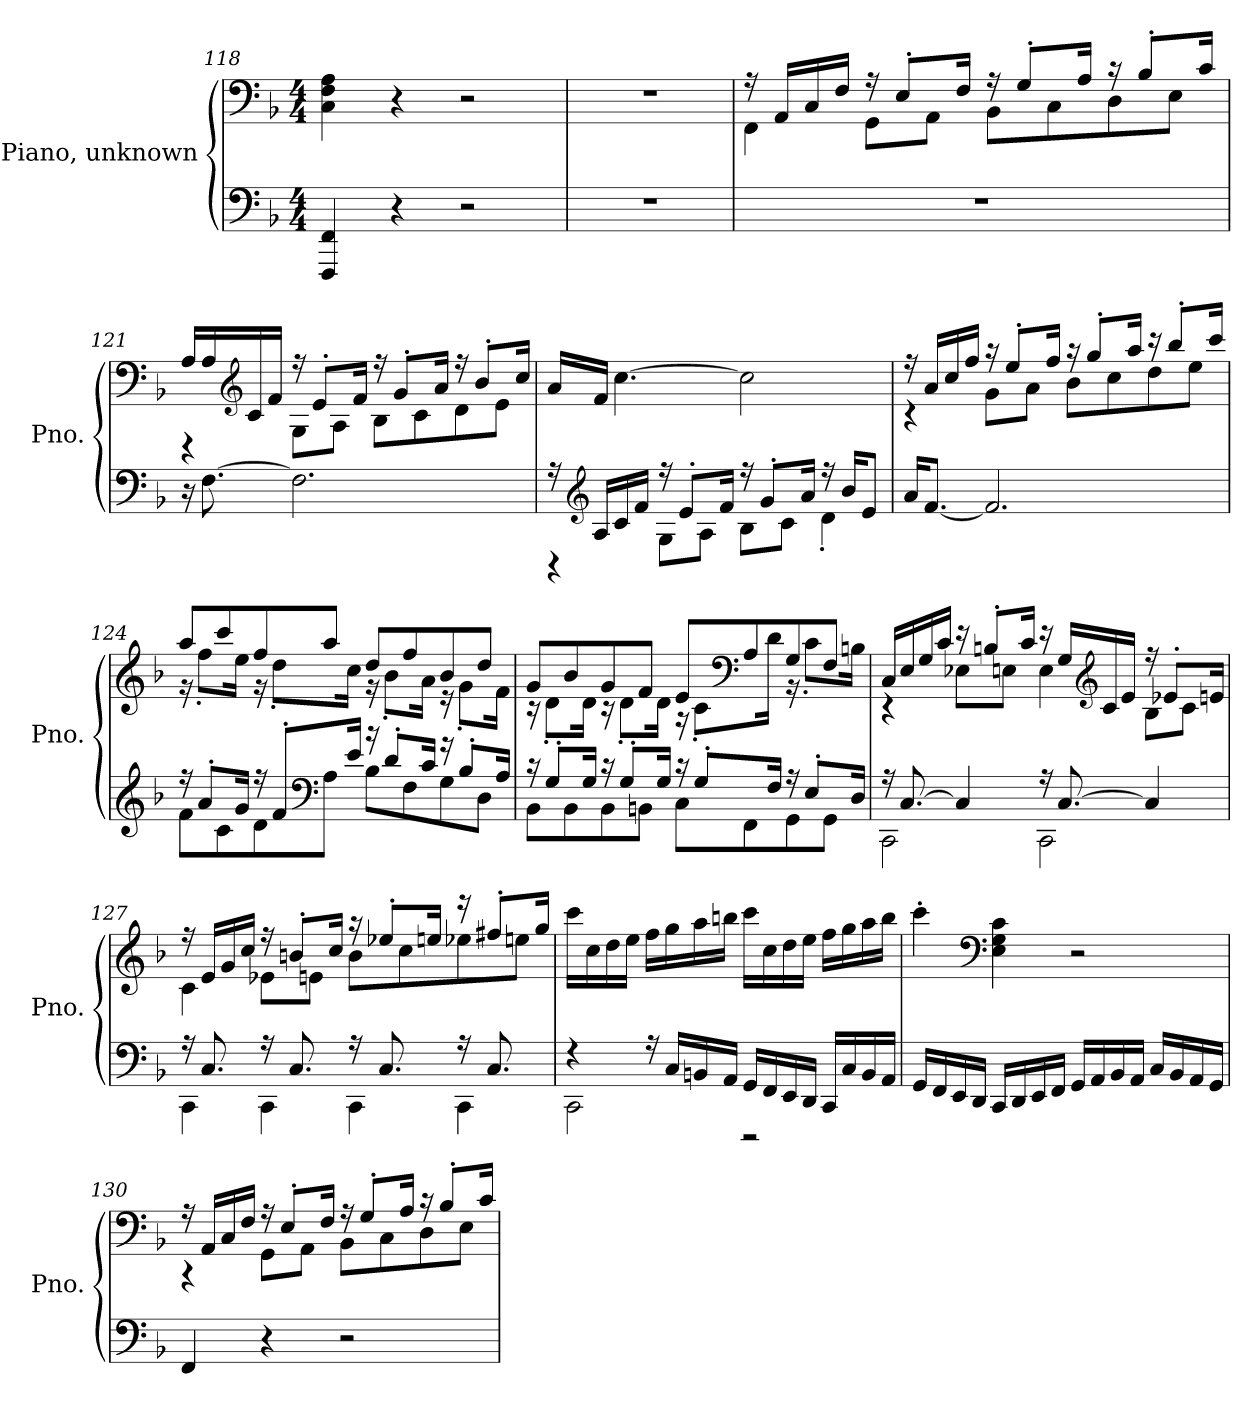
**kern	**kern
*part1	*part1
*staff2	*staff1
*I"Piano, unknown	*
*I'Pno.	*
*clefF4	*clefF4
*k[b-]	*k[b-]
*M4/4	*M4/4
=118	=118
4FFF/ 4FF/	4C\ 4F\ 4A\
4r	4r
2r	2r
=119	=119
1r	1r
!!LO:LB:g=z
=120	=120
*	*^
1r	16r	4FF\
.	16AA/LL	.
.	16C/	.
.	16F/JJ	.
.	16r	8GG\L
.	8E'/L	.
.	.	8AA\J
.	16F/Jk	.
.	16r	8BB-\L
.	8G'/L	.
.	.	8C\
.	16A/Jk	.
.	16r	8D\
.	8B-'/L	.
.	.	8E\J
.	16c/Jk	.
=121	=121	=121
16r	16A/LL	4r
[8.F\	16A/	.
*	*clefG2	*
.	16c/	.
.	16f/JJ	.
2.F\]	16r	8G\L
.	8e'/L	.
.	.	8A\J
.	16f/Jk	.
.	16r	8B-\L
.	8g'/L	.
.	.	8c\
.	16a/Jk	.
.	16r	8d\
.	8b-'/L	.
.	.	8e\J
.	16cc/Jk	.
*	*v	*v
!!LO:LB:g=z
=122	=122
*^	*
16r	4r	16a/LL
*clefG2	*	*
16A/LL	.	16f/JJ
16c/	.	[4.cc\
16f/JJ	.	.
16r	8G\L	.
8e'/L	.	.
.	8A\J	.
16f/Jk	.	.
16r	8B-\L	2cc\]
8g'/L	.	.
.	8c\J	.
16a/Jk	.	.
16r	4d'\	.
16b-/KL	.	.
8e/J	.	.
*v	*v	*
=123	=123
*	*^
16a/KL	16r	4r
[8.f/J	16a/LL	.
.	16cc/	.
.	16ff/JJ	.
2.f/]	16r	8g\L
.	8ee'/L	.
.	.	8a\J
.	16ff/Jk	.
.	16r	8b-\L
.	8gg'/L	.
.	.	8cc\
.	16aa/Jk	.
.	16r	8dd\
.	8bb-'/L	.
.	.	8ee\J
.	16ccc/Jk	.
!!LO:PB:g=z	!!
=124	=124	=124
*^	*	*
16r	8f\L	8aa/L	16r
8a'/L	.	.	8ff'\L
.	8c\	8ccc/	.
16g/Jk	.	.	16ee\Jk
16r	8d\	8ff/	16r
8f'/L	.	.	8dd'\L
*clefF4	*	*	*
.	8A\J	8aa/J	.
16e/Jk	.	.	16cc\Jk
16r	8B-\L	8dd/L	16r
8d'/L	.	.	8b-'\L
.	8F\	8ff/	.
16c/Jk	.	.	16a\Jk
16r	8G\	8b-/	16r
8B-'/L	.	.	8g'\L
.	8D\J	8dd/J	.
16A/Jk	.	.	16f\Jk
=125	=125	=125	=125
16r	8BB-\L	8g/L	16r
8G'/L	.	.	8d'\L
.	8BB-\	8b-/	.
16G/Jk	.	.	16d\Jk
16r	8BB-\	8g/	16r
8G'/L	.	.	8d'\L
.	8BBn\J	8f/J	.
16G/Jk	.	.	16d\Jk
16r	8C\L	8e/L	16r
8G'/L	.	.	8c'\L
*	*	*clefF4	*
.	8FF\	8A/	.
16F/Jk	.	.	16d\Jk
16r	8GG\	8G/	16r
8E'/L	.	.	8c'\L
.	8GG\J	8F/J	.
16D/Jk	.	.	16Bn\Jk
!!LO:LB:g=z	!!
=126	=126	=126	=126
16r	2CC\	16C/LL	4r
[8.C/	.	16E/	.
.	.	16G/	.
.	.	16c/JJ	.
4C/]	.	16r	8E-X\L
.	.	8Bn'/L	.
.	.	.	8En\J
.	.	16c/Jk	.
16r	2CC\	16r	4E\
[8.C/	.	16G/LL	.
*	*	*clefG2	*
.	.	16c/	.
.	.	16e/JJ	.
4C/]	.	16r	8B\L
.	.	8e-X'/L	.
.	.	.	8c\J
.	.	16en/Jk	.
=127	=127	=127	=127
16r	4CC\	16r	4c\
8.C/	.	16e/LL	.
.	.	16g/	.
.	.	16cc/JJ	.
16r	4CC\	16r	8e-X\L
8.C/	.	8bn'/L	.
.	.	.	8en\J
.	.	16cc/Jk	.
16r	4CC\	16r	8b\L
8.C/	.	8ee-X'/L	.
.	.	.	8cc\
.	.	16een/Jk	.
16r	4CC\	16r	8ee-X\
8.C/	.	8ff#X'/L	.
.	.	.	8een\J
.	.	16gg/Jk	.
*	*	*v	*v
!!LO:LB:g=z
=128	=128	=128
4r	2CC\	16ccc\LL
.	.	16cc\
.	.	16dd\
.	.	16ee\JJ
16r	.	16ff\LL
16C/LL	.	16gg\
16BBn/	.	16aa\
16AA/JJ	.	16bbn\JJ
16GG/LL	2r	16ccc\LL
16FF/	.	16cc\
16EE/	.	16dd\
16DD/JJ	.	16ee\JJ
16CC/LL	.	16ff\LL
16C/	.	16gg\
16BB/	.	16aa\
16AA/JJ	.	16bb\JJ
*v	*v	*
=129	=129
16GG/LL	4ccc'\
16FF/	.
16EE/	.
16DD/JJ	.
*	*clefF4
16CC/LL	4E\ 4G\ 4c\
16DD/	.
16EE/	.
16FF/JJ	.
16GG/LL	2r
16AA/	.
16BB-/	.
16AA/JJ	.
16C/LL	.
16BB-/	.
16AA/	.
16GG/JJ	.
!!LO:LB:g=z
=130	=130
*	*^
4FF/	16r	4r
.	16AA/LL	.
.	16C/	.
.	16F/JJ	.
4r	16r	8GG\L
.	8E'/L	.
.	.	8AA\J
.	16F/Jk	.
2r	16r	8BB-\L
.	8G'/L	.
.	.	8C\
.	16A/Jk	.
.	16r	8D\
.	8B-'/L	.
.	.	8E\J
.	16c/Jk	.
*	*v	*v
=	=
*-	*-
